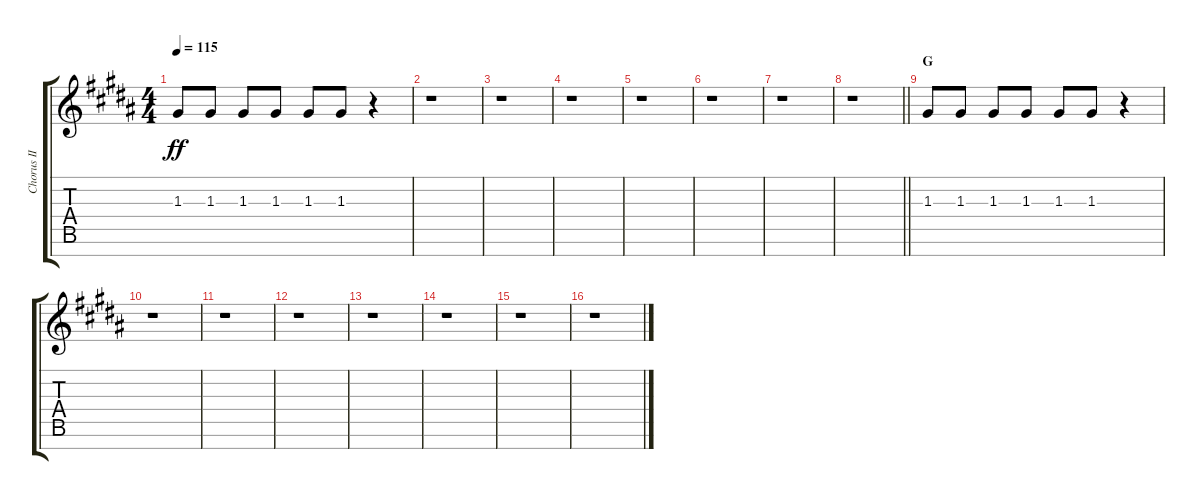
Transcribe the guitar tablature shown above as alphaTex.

\track ("Chorus II" "Chorus II") {instrument voiceoohs}
\staff {score tabs}
\tuning (E5 B4 G4 D4 A3 E3 B2) {hide}
\ts (4 4)
\tempo 115
\clef g2
\ks b
1.3.8{dy ff} 1.3.8 1.3.8 1.3.8 1.3.8 1.3.8 r.4 |
r.1 |
r.1 |
r.1 |
r.1 |
r.1 |
r.1 |
\barLineRight lightlight
r.1 |
\section ("" "G")
1.3.8 1.3.8 1.3.8 1.3.8 1.3.8 1.3.8 r.4 |
r.1 |
r.1 |
r.1 |
r.1 |
r.1 |
r.1 |
r.1
